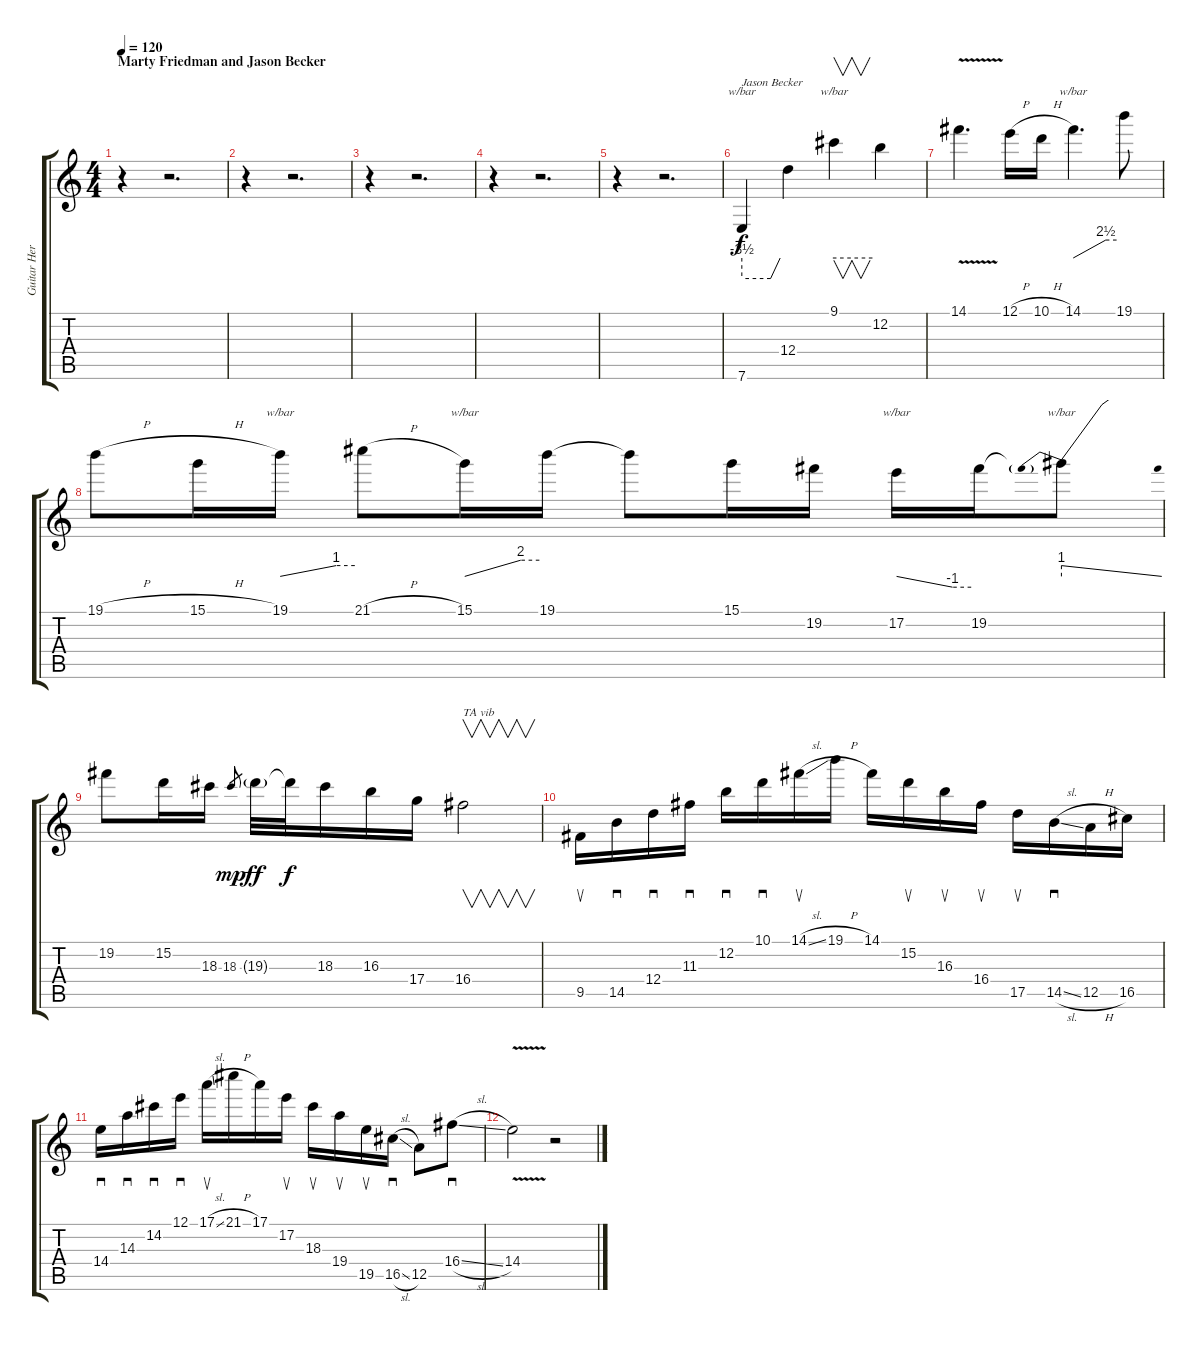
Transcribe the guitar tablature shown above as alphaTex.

\track ("Guitar Heros" "Guitar Her") {instrument overdrivenguitar}
\staff {score tabs}
\tuning (E4 B3 G3 D3 A2 E2) {hide}
\ts (4 4)
\section ("" "Marty Friedman and Jason Becker")
\tempo 120
\clef g2
\ks c
r.4{dy f instrument overdrivenguitar} r.2{d} |
r.4 r.2{d} |
r.4 r.2{d} |
r.4 r.2{d} |
r.4 r.2{d} |
7.6.4{tbe (custom default 0 -14 45 -14 60 0) txt "Jason Becker"} 12.4.4 9.1.4{v tbe (hold default 0 0 60 0)} 12.2.4 |
14.1{v}.4{d} 12.1{h}.16 10.1{h}.16 14.1.4{d tbe (custom default 0 0 45 10 60 10)} 19.1.8 |
19.1{h}.8 15.1{h}.16 19.1.16{tbe (custom default 0 0 45 4 60 4)} 21.1{h}.8 15.1.16{tbe (custom default 0 0 45 8 60 8)} 19.1.16 19.1{t}.8 15.1.16 19.2.16 17.2.16{tbe (custom default 0 0 45 -4 60 -4)} 19.2.16 19.2{t}.8{tbe (predivedive default 0 4 60 0)} |
19.2.8 15.2.16 18.3.16 18.3.8{gr dy mp} 19.3{g}.32{dy ff} 19.3{t}.32{dy f} 18.3.16 16.3.16 17.4.16 16.4.2{v txt "TA vib"} |
9.5.16{su} 14.5.16{sd} 12.4.16{sd} 11.3.16{sd} 12.2.16{sd} 10.1.16{sd} 14.1{sl}.16{su} 19.1{h}.16 14.1.16 15.2.16{su} 16.3.16{su} 16.4.16{su} 17.5.16{su} 14.5{sl}.16{sd} 12.5{h}.16 16.5.16 |
14.4.16{sd} 14.3.16{sd} 14.2.16{sd} 12.1.16{sd} 17.1{sl}.16{su} 21.1{h}.16 17.1.16 17.2.16{su} 18.3.16{su} 19.4.16{su} 19.5.16{su} 16.5{sl}.16{sd} 12.5.8 16.4{sl}.8{sd} |
14.4{v}.2 r.2
